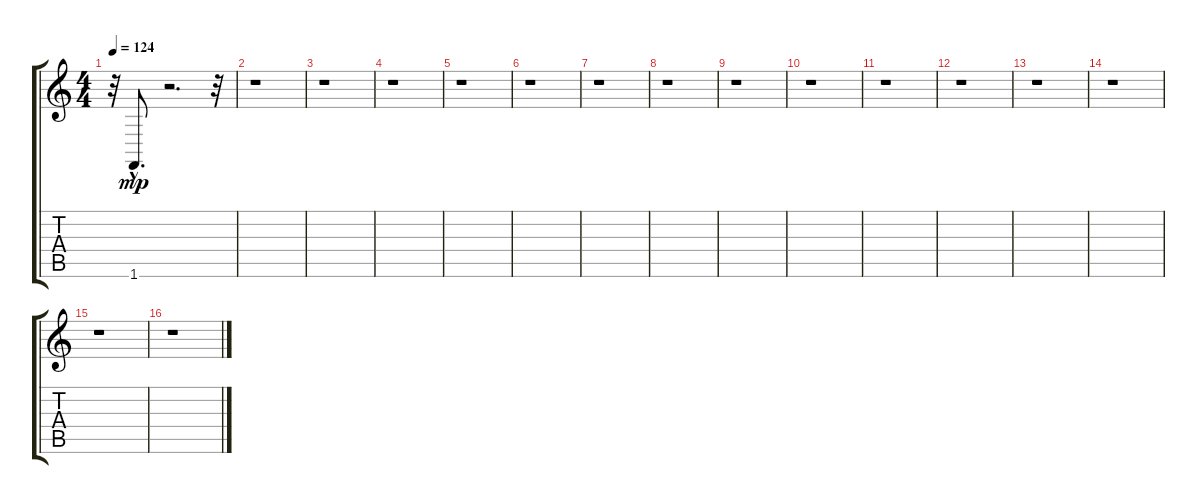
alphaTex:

\track "" {instrument altosax}
\staff {score tabs}
\tuning (E4 B3 G3 D3 A2 E2) {hide}
\ts (4 4)
\tempo 124
\clef g2
\ks c
r.32{dy f} 1.6{hac}.8{d dy mp} r.2{d} r.32 |
r.1 |
r.1 |
r.1 |
r.1 |
r.1 |
r.1 |
r.1 |
r.1 |
r.1 |
r.1 |
r.1 |
r.1 |
r.1 |
r.1 |
r.1
